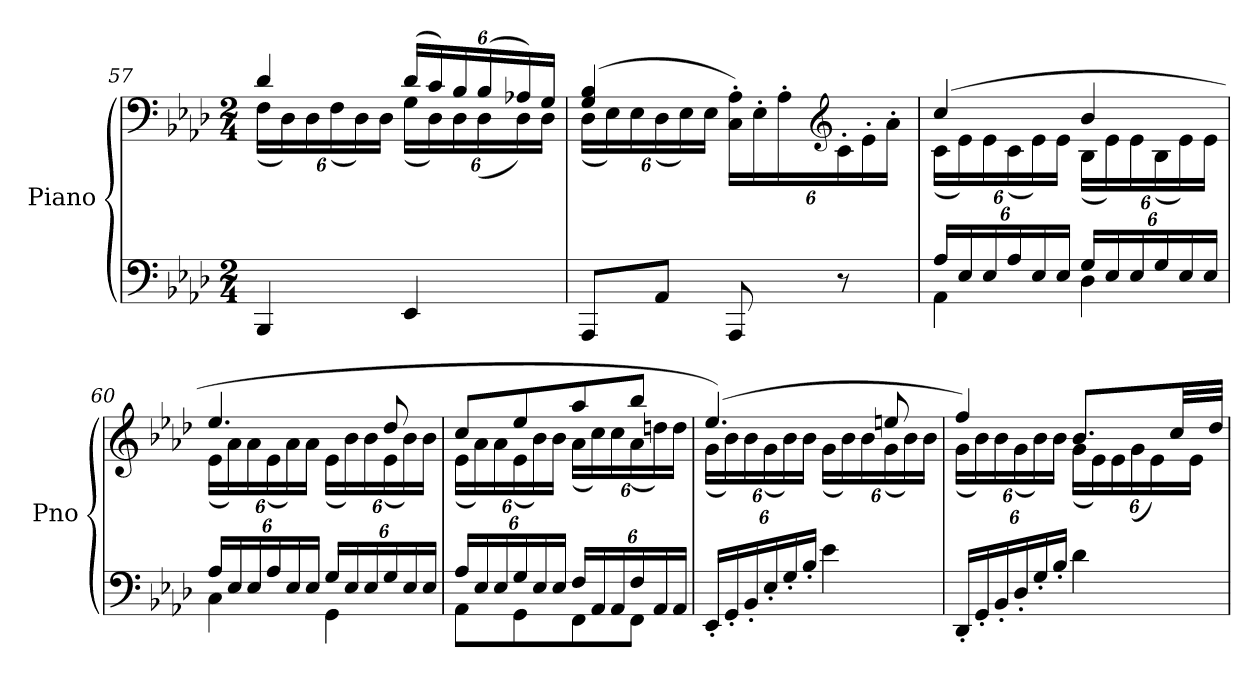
**kern	**kern
*part1	*part1
*staff2	*staff1
*I"Piano	*
*I'Pno	*
*clefF4	*clefF4
*k[b-e-a-d-]	*k[b-e-a-d-]
*M2/4	*M2/4
=57	=57
*	*^
*	*	*Xbrackettup
4BBB-/	4d-/	(<24F\LL
.	.	24D-\)
.	.	24D-\
.	.	(<24F\
.	.	24D-\)
.	.	24D-\JJ
4EE-/	(>24d-/LL	(<24G\LL
.	24c/)	24D-\)
.	24B-/	24D-\
.	(>24B-/	(<24D-\
.	24A-X/)	24D-\)
.	24G/JJ	24D-\JJ
=58	=58	=58
8AAA-/L	(>4G/ 4B-/	(<24D-\LL
.	.	24E-\)
.	.	24E-\
8AA-/J	.	(<24D-\
.	.	24E-\)
.	.	24E-\JJ
8AAA-/	24C\' 24A-\'LL)	4ryy
.	24E-'\	.
.	24A-'\	.
*	*clefG2	*
8r	24c'\	.
.	24e-'\	.
.	24a-'\JJ	.
!!LO:LB:g=z	!!
=59	=59	=59
*Xbrackettup	*	*
*^	*	*
24A-/LL	4AA-\	(>4cc/	(<24c\LL
24E-/	.	.	24e-\)
24E-/	.	.	24e-\
24A-/	.	.	(<24c\
24E-/	.	.	24e-\)
24E-/JJ	.	.	24e-\JJ
24G/LL	4D-\	4b-/	(<24B-\LL
24E-/	.	.	24e-\)
24E-/	.	.	24e-\
24G/	.	.	(<24B-\
24E-/	.	.	24e-\)
24E-/JJ	.	.	24e-\JJ
=60	=60	=60	=60
24A-/LL	4C\	4.ee-/	(<24e-\LL
24E-/	.	.	24a-\)
24E-/	.	.	24a-\
24A-/	.	.	(<24e-\
24E-/	.	.	24a-\)
24E-/JJ	.	.	24a-\JJ
24G/LL	4GG\	.	(<24e-\LL
24E-/	.	.	24b-\)
24E-/	.	.	24b-\
24G/	.	8dd-/	(<24e-\
24E-/	.	.	24b-\)
24E-/JJ	.	.	24b-\JJ
=61	=61	=61	=61
24A-/LL	8AA-\L	8cc/L	(<24e-\LL
24E-/	.	.	24a-\)
24E-/	.	.	24a-\
24G/	8GG\	8ee-/	(<24e-\
24E-/	.	.	24b-\)
24E-/JJ	.	.	24b-\JJ
24F/LL	8FF\	8aa-/	(<24a-\LL
24AA-/	.	.	24cc\)
24AA-/	.	.	24cc\
24F/	8FF\J	8bb-/J	(<24a-\
24AA-/	.	.	24ddn\)
24AA-/JJ	.	.	24dd\JJ
*v	*v	*	*
!!LO:PB:g=z	!!
=62	=62	=62
24EE-'/LL	(>4.ee-/)	(<24g\LL
24GG'/	.	24b-\)
24BB-'/	.	24b-\
24E-'/	.	(<24g\
24G'/	.	24b-\)
24B-'/JJ	.	24b-\JJ
4e-\	.	(<24g\LL
.	.	24b-\)
.	.	24b-\
.	8een/	(<24g\
.	.	24b-\)
.	.	24b-\JJ
=63	=63	=63
24DD-'/LL	4ff/)	(<24g\LL
24GG'/	.	24b-\)
24BB-'/	.	24b-\
24D-'/	.	(<24g\
24G'/	.	24b-\)
24B-'/JJ	.	24b-\JJ
4d-\	8.b-/L	(<24g\LL
.	.	24e-\)
.	.	24e-\
.	.	(<24g\
.	.	24e-\)
.	32cc/LL	.
.	.	24e-\JJ
.	32dd-/JJJ	.
*	*v	*v
=	=
*-	*-
